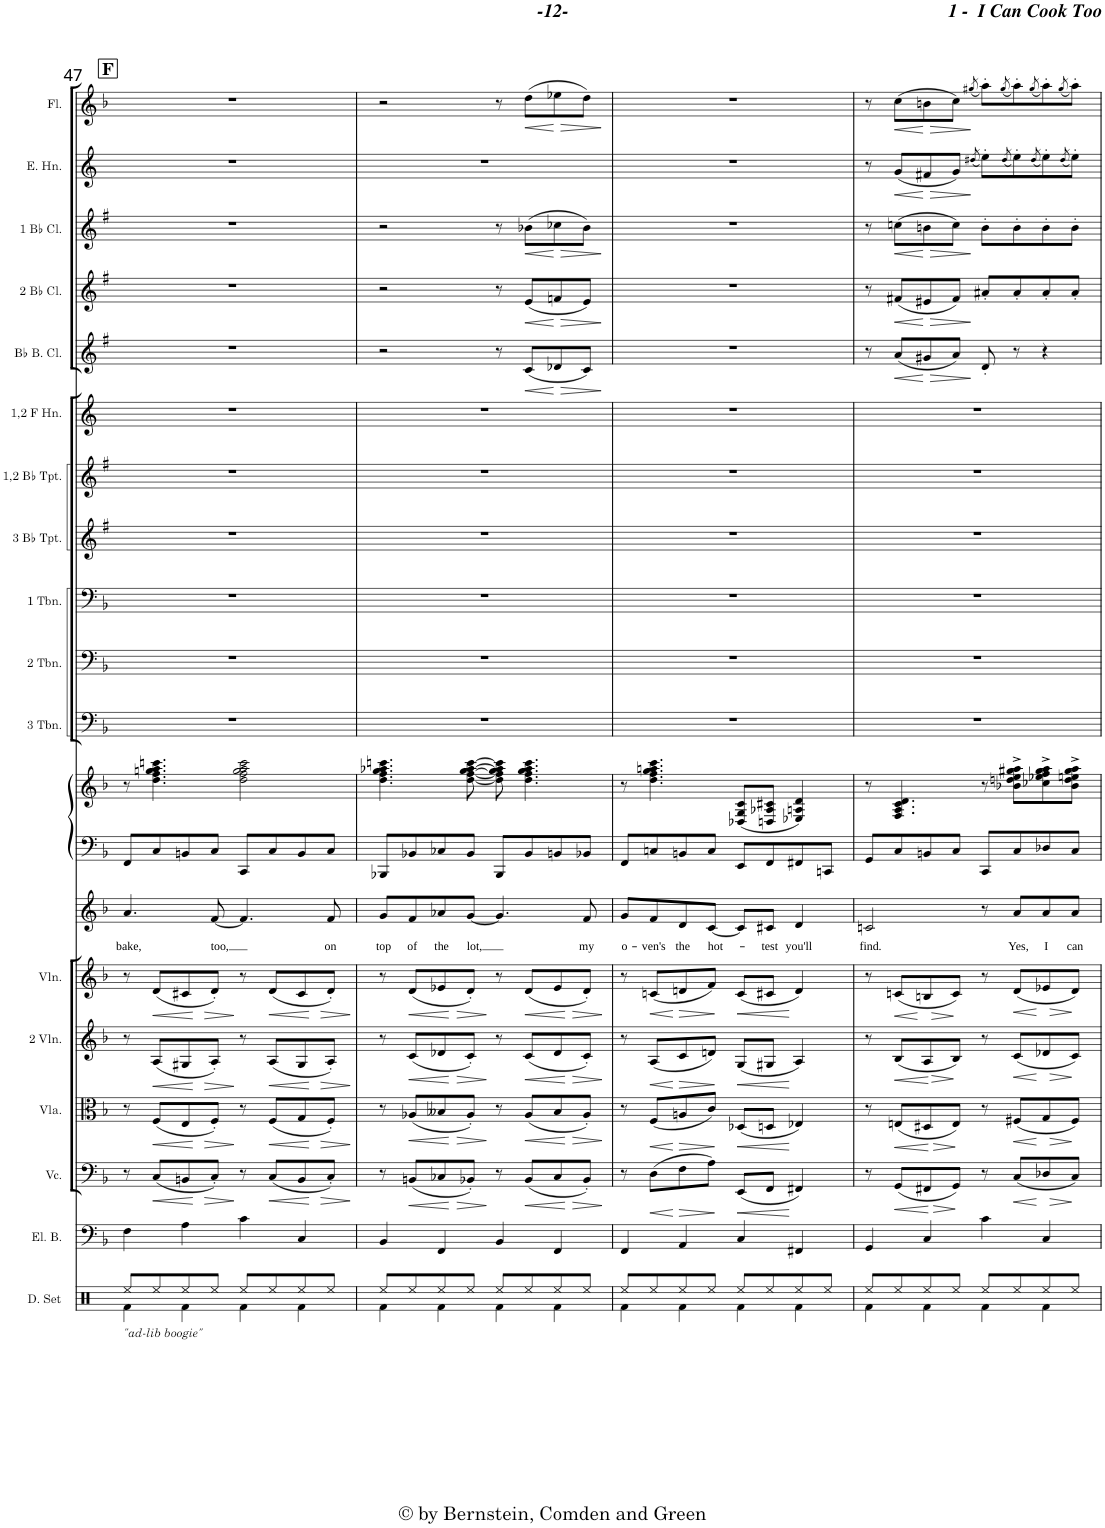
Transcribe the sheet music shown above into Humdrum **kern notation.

**kern	**kern	**kern	**dynam	**kern	**dynam	**kern	**dynam	**kern	**dynam	**kern	**text	**kern	**kern	**kern	**kern	**kern	**kern	**kern	**kern	**kern	**dynam	**kern	**dynam	**kern	**dynam	**kern	**dynam	**kern	**dynam
*part19	*part18	*part17	*part17	*part16	*part16	*part15	*part15	*part14	*part14	*part13	*part13	*part12	*part12	*part11	*part10	*part9	*part8	*part7	*part6	*part5	*part5	*part4	*part4	*part3	*part3	*part2	*part2	*part1	*part1
*staff20	*staff19	*staff18	*staff18	*staff17	*staff17	*staff16	*staff16	*staff15	*staff15	*staff14	*staff14	*staff13	*staff12	*staff11	*staff10	*staff9	*staff8	*staff7	*staff6	*staff5	*staff5	*staff4	*staff4	*staff3	*staff3	*staff2	*staff2	*staff1	*staff1
*I"Drumset	*I"Electric Bass	*I"Violoncello	*	*I"Viola	*	*I"2 Violin	*	*I"Violin	*	*I"Voice	*	*I"Piano	*	*I"3 Trombone	*I"2 Trombone	*I"1 Trombone	*I"3 Bb Trumpet	*I"1,2 Bb Trumpet	*I"1,2 Horn in F	*I"Bb Bass Clarinet	*	*I"2 Bb Clarinet	*	*I"1 Bb Clarinet	*	*I"English Horn	*	*I"Flute	*
*I'D. Set	*I'El. B.	*I'Vc.	*	*I'Vla.	*	*I'2 Vln.	*	*I'Vln.	*	*	*	*I'Pno	*	*I'3 Tbn.	*I'2 Tbn.	*I'1 Tbn.	*I'3 Bb Tpt.	*I'1,2 Bb Tpt.	*	*I'Bb B. Cl.	*	*I'2 Bb Cl.	*	*I'1 Bb Cl.	*	*I'E. Hn.	*	*I'Fl.	*
!!LO:PB:g=z
*clefX	*clefF4	*clefF4	*	*clefC3	*	*clefG2	*	*clefG2	*	*clefG2	*	*clefF4	*clefG2	*clefF4	*clefF4	*clefF4	*clefG2	*clefG2	*clefG2	*clefG2	*	*clefG2	*	*clefG2	*	*clefG2	*	*clefG2	*
*	*Trd7c12	*	*	*	*	*	*	*	*	*	*	*	*	*	*	*	*Trd1c2	*Trd1c2	*Trd4c7	*Trd8c14	*	*Trd1c2	*	*Trd1c2	*	*Trd4c7	*	*	*
*k[]	*k[b-]	*k[b-]	*	*k[b-]	*	*k[b-]	*	*k[b-]	*	*k[b-]	*	*k[b-]	*k[b-]	*k[b-]	*k[b-]	*k[b-]	*k[f#]	*k[f#]	*k[]	*k[f#]	*	*k[f#]	*	*k[f#]	*	*k[]	*	*k[b-]	*
*M2/2	*M2/2	*M2/2	*	*M2/2	*	*M2/2	*	*M2/2	*	*M2/2	*	*M2/2	*M2/2	*M2/2	*M2/2	*M2/2	*M2/2	*M2/2	*M2/2	*M2/2	*	*M2/2	*	*M2/2	*	*M2/2	*	*M2/2	*
*met(c|)	*met(c|)	*met(c|)	*	*met(c|)	*	*met(c|)	*	*met(c|)	*	*met(c|)	*	*met(c|)	*met(c|)	*met(c|)	*met(c|)	*met(c|)	*met(c|)	*met(c|)	*met(c|)	*met(c|)	*	*met(c|)	*	*met(c|)	*	*met(c|)	*	*met(c|)	*
!!LO:REH:place=s1:a:B:fs=14:t=F
=47	=47	=47	=47	=47	=47	=47	=47	=47	=47	=47	=47	=47	=47	=47	=47	=47	=47	=47	=47	=47	=47	=47	=47	=47	=47	=47	=47	=47	=47
*^	*	*	*	*	*	*	*	*	*	*	*	*	*	*	*	*	*	*	*	*	*	*	*	*	*	*	*	*	*
!LO:TX:b:i:t="ad-lib boogie"	!	!	!	!	!	!	!	!	!	!	!	!	!	!	!	!	!	!	!	!	!	!	!	!	!	!	!	!	!	!
!	!	!	!	!	!	!	!	!	!	!	!	!LO:LY:b	!	!	!	!	!	!	!	!	!	!	!	!	!	!	!	!	!	!
8Ree/L	4Rf\	4F\	8r	.	8r	.	8r	.	8r	.	4.a/	bake,	8FF/L	8r	1r	1r	1r	1r	1r	1r	1r	.	1r	.	1r	.	1r	.	1r	.
!	!	!	!	!LO:HP:b	!	!LO:HP:b	!	!LO:HP:b	!	!LO:HP:b	!	!	!	!	!	!	!	!	!	!	!	!	!	!	!	!	!	!	!	!
8Ree/	.	.	(8C/L	<	(8F/L	<	(8A/L	<	(8d/L	<	.	.	8C/	4.dd\ 4.ff\ 4.ggn\ 4.aa\ 4.cccn\	.	.	.	.	.	.	.	.	.	.	.	.	.	.	.	.
8Ree/	4Rf\	4A\	8BBn/	.	8E/	.	8G#X/	.	8c#X/	.	.	.	8BBn/	.	.	.	.	.	.	.	.	.	.	.	.	.	.	.	.	.
!	!	!	!	!LO:HP:n=1:b	!	!LO:HP:n=1:b	!	!LO:HP:n=1:b	!	!LO:HP:n=1:b	!	!LO:LY:b	!	!	!	!	!	!	!	!	!	!	!	!	!	!	!	!	!	!
8Ree/J	.	.	8C'/J)	[ >	8F'/J)	[ >	8A'/J)	[ >	8d'/J)	[ >	[8f/	too,	8C/J	.	.	.	.	.	.	.	.	.	.	.	.	.	.	.	.	.
8Ree/L	4Rf\	4c\	8r	]	8r	]	8r	]	8r	]	4.f/]	.	8CC/L	2dd\ 2ff\ 2gg\ 2aa\ 2ccc\	.	.	.	.	.	.	.	.	.	.	.	.	.	.	.	.
!	!	!	!	!LO:HP:b	!	!LO:HP:b	!	!LO:HP:b	!	!LO:HP:b	!	!	!	!	!	!	!	!	!	!	!	!	!	!	!	!	!	!	!	!
8Ree/	.	.	(8C/L	<	(8F/L	<	(8A/L	<	(8d/L	<	.	.	8C/	.	.	.	.	.	.	.	.	.	.	.	.	.	.	.	.	.
8Ree/	4Rf\	4C/	8BB/	.	8G/	.	8G#/	.	8c#/	.	.	.	8BB/	.	.	.	.	.	.	.	.	.	.	.	.	.	.	.	.	.
!	!	!	!	!LO:HP:n=1:b	!	!LO:HP:n=1:b	!	!LO:HP:n=1:b	!	!LO:HP:n=1:b	!	!LO:LY:b	!	!	!	!	!	!	!	!	!	!	!	!	!	!	!	!	!	!
8Ree/J	.	.	8C'/J)	[ >	8F'/J)	[ >	8A'/J)	[ >	8d'/J)	[ >	8f/	on	8C/J	.	.	.	.	.	.	.	.	.	.	.	.	.	.	.	.	.
*v	*v	*	*	*	*	*	*	*	*	*	*	*	*	*	*	*	*	*	*	*	*	*	*	*	*	*	*	*	*	*
.	.	.	]	.	]	.	]	.	]	.	.	.	.	.	.	.	.	.	.	.	.	.	.	.	.	.	.	.	.
=48	=48	=48	=48	=48	=48	=48	=48	=48	=48	=48	=48	=48	=48	=48	=48	=48	=48	=48	=48	=48	=48	=48	=48	=48	=48	=48	=48	=48	=48
*^	*	*	*	*	*	*	*	*	*	*	*	*	*	*	*	*	*	*	*	*	*	*	*	*	*	*	*	*	*
!	!	!	!	!	!	!	!	!	!	!	!	!LO:LY:b	!	!	!	!	!	!	!	!	!	!	!	!	!	!	!	!	!	!
8Ree/L	4Rf\	4BB-/	8r	.	8r	.	8r	.	8r	.	8g/L	top	8BBB-X/L	4.dd\ 4.ff\ 4.gg\ 4.aa-X\ 4.cccn\	1r	1r	1r	1r	1r	1r	2r	.	2r	.	2r	.	1r	.	2r	.
!	!	!	!	!LO:HP:b	!	!LO:HP:b	!	!LO:HP:b	!	!LO:HP:b	!	!LO:LY:b	!	!	!	!	!	!	!	!	!	!	!	!	!	!	!	!	!	!
8Ree/	.	.	(8BBn/L	<	(8A-X/L	<	(8c/L	<	(8d/L	<	8f/	of	8BB-X/	.	.	.	.	.	.	.	.	.	.	.	.	.	.	.	.	.
!	!	!	!	!	!	!	!	!	!	!	!	!LO:LY:b	!	!	!	!	!	!	!	!	!	!	!	!	!	!	!	!	!	!
8Ree/	4Rf\	4FF/	8C-X/	.	8B--X/	.	8d-X/	.	8e-X/	.	8a-X/	the	8C-X/	.	.	.	.	.	.	.	.	.	.	.	.	.	.	.	.	.
!	!	!	!	!LO:HP:n=1:b	!	!LO:HP:n=1:b	!	!LO:HP:n=1:b	!	!LO:HP:n=1:b	!	!LO:LY:b	!	!	!	!	!	!	!	!	!	!	!	!	!	!	!	!	!	!
8Ree/J	.	.	8BB-X'/J)	[ >	8A-'/J)	[ >	8c'/J)	[ >	8d'/J)	[ >	[8g/J	lot,	8BB-/J	[8dd\ [8ff\ [8gg\ [8aa-\ [8ccc\	.	.	.	.	.	.	.	.	.	.	.	.	.	.	.	.
8Ree/L	4Rf\	4BB-/	8r	]	8r	]	8r	]	8r	]	4.g/]	.	8BBB-/L	8dd\] 8ff\] 8gg\] 8aa-\] 8ccc\]	.	.	.	.	.	.	8r	.	8r	.	8r	.	.	.	8r	.
!	!	!	!	!LO:HP:b	!	!LO:HP:b	!	!LO:HP:b	!	!LO:HP:b	!	!	!	!	!	!	!	!	!	!	!	!LO:HP:b	!	!LO:HP:b	!	!LO:HP:b	!	!	!	!LO:HP:b
8Ree/	.	.	(8BB-/L	<	(8A-/L	<	(8c/L	<	(8d/L	<	.	.	8BB-/	4.dd\ 4.ff\ 4.gg\ 4.aa-\ 4.ccc\	.	.	.	.	.	.	(8c/L	<	(8e/L	<	(8b-X\L	<	.	.	(8dd\L	<
!	!	!	!	!	!	!	!	!	!	!	!	!	!	!	!	!	!	!	!	!	!	!LO:HP:n=1:b	!	!LO:HP:n=1:b	!	!LO:HP:n=1:b	!	!	!	!LO:HP:n=1:b
8Ree/	4Rf\	4FF/	8C-/	.	8B--/	.	8d-/	.	8e-/	.	.	.	8BBn/	.	.	.	.	.	.	.	8d-X/	[ >	8fn/	[ >	8cc-X\	[ >	.	.	8ee-X\	[ >
!	!	!	!	!LO:HP:n=1:b	!	!LO:HP:n=1:b	!	!LO:HP:n=1:b	!	!LO:HP:n=1:b	!	!LO:LY:b	!	!	!	!	!	!	!	!	!	!	!	!	!	!	!	!	!	!
8Ree/J	.	.	8BB-'/J)	[ >	8A-'/J)	[ >	8c'/J)	[ >	8d'/J)	[ >	8f/	my	8BB-X/J	.	.	.	.	.	.	.	8c/J)	.	8e/J)	.	8b-\J)	.	.	.	8dd\J)	.
*v	*v	*	*	*	*	*	*	*	*	*	*	*	*	*	*	*	*	*	*	*	*	*	*	*	*	*	*	*	*	*
.	.	.	]	.	]	.	]	.	]	.	.	.	.	.	.	.	.	.	.	.	]	.	]	.	]	.	.	.	]
=49	=49	=49	=49	=49	=49	=49	=49	=49	=49	=49	=49	=49	=49	=49	=49	=49	=49	=49	=49	=49	=49	=49	=49	=49	=49	=49	=49	=49	=49
*^	*	*	*	*	*	*	*	*	*	*	*	*	*	*	*	*	*	*	*	*	*	*	*	*	*	*	*	*	*
!	!	!	!	!	!	!	!	!	!	!	!	!LO:LY:b	!	!	!	!	!	!	!	!	!	!	!	!	!	!	!	!	!	!
8Ree/L	4Rf\	4FF/	8r	.	8r	.	8r	.	8r	.	8g/L	o-	8FF/L	8r	1r	1r	1r	1r	1r	1r	1r	.	1r	.	1r	.	1r	.	1r	.
!	!	!	!	!LO:HP:b	!	!LO:HP:b	!	!LO:HP:b	!	!LO:HP:b	!	!LO:LY:b	!	!	!	!	!	!	!	!	!	!	!	!	!	!	!	!	!	!
8Ree/	.	.	(8D\L	<	(8F/L	<	(8A/L	<	(8cn/L	<	8f/	-ven's	8Cn/	4.dd\ 4.ff\ 4.gg\ 4.aan\ 4.ccc\	.	.	.	.	.	.	.	.	.	.	.	.	.	.	.	.
!	!	!	!	!LO:HP:n=1:b	!	!LO:HP:n=1:b	!	!LO:HP:n=1:b	!	!LO:HP:n=1:b	!	!LO:LY:b	!	!	!	!	!	!	!	!	!	!	!	!	!	!	!	!	!	!
8Ree/	4Rf\	4AA/	8F\	[ >	8An/	[ >	8c/	[ >	8dn/	[ >	8d/	the	8BBn/	.	.	.	.	.	.	.	.	.	.	.	.	.	.	.	.	.
!	!	!	!	!	!	!	!	!	!	!	!	!LO:LY:b	!	!	!	!	!	!	!	!	!	!	!	!	!	!	!	!	!	!
8Ree/J	.	.	8A\J)	.	8c/J)	.	8dn/J)	.	8f/J)	.	[8c/J	hot-	8C/J	.	.	.	.	.	.	.	.	.	.	.	.	.	.	.	.	.
!	!	!	!	!LO:HP:n=1:b	!	!LO:HP:n=1:b	!	!LO:HP:n=1:b	!	!LO:HP:n=1:b	!	!	!	!	!	!	!	!	!	!	!	!	!	!	!	!	!	!	!	!
8Ree/L	4Rf\	4C/	(8EE/L	] <	(8D-X/L	] <	(8G/L	] <	(8c/L	] <	8c/L]	.	8EE/L	(8D-X/ 8G/ 8c/L	.	.	.	.	.	.	.	.	.	.	.	.	.	.	.	.
!	!	!	!	!	!	!	!	!	!	!	!	!LO:LY:b	!	!	!	!	!	!	!	!	!	!	!	!	!	!	!	!	!	!
8Ree/	.	.	8FF/J	.	8Dn/J	.	8G#X/J	.	8c#X/J	.	8c#X/J	-test	8FF/	8Dn/ 8A-X/ 8c#X/J	.	.	.	.	.	.	.	.	.	.	.	.	.	.	.	.
!	!	!	!	!	!	!	!	!	!	!	!	!LO:LY:b	!	!	!	!	!	!	!	!	!	!	!	!	!	!	!	!	!	!
8Ree/	4Rf\	4FF#X/	4FF#X/)	[	4E-X/)	[	4A/)	[	4d/)	[	4d/	you'll	8FF#X/	4E-X/ 4An/ 4d/)	.	.	.	.	.	.	.	.	.	.	.	.	.	.	.	.
8Ree/J	.	.	.	.	.	.	.	.	.	.	.	.	8CCn/J	.	.	.	.	.	.	.	.	.	.	.	.	.	.	.	.	.
=50	=50	=50	=50	=50	=50	=50	=50	=50	=50	=50	=50	=50	=50	=50	=50	=50	=50	=50	=50	=50	=50	=50	=50	=50	=50	=50	=50	=50	=50	=50
!	!	!	!	!	!	!	!	!	!	!	!	!LO:LY:b	!	!	!	!	!	!	!	!	!	!	!	!	!	!	!	!	!	!
8Ree/L	4Rf\	4GG/	8r	.	8r	.	8r	.	8r	.	2cn/	find.	8GG/L	8r	1r	1r	1r	1r	1r	1r	8r	.	8r	.	8r	.	8r	.	8r	.
!	!	!	!	!LO:HP:b	!	!LO:HP:b	!	!LO:HP:b	!	!LO:HP:b	!	!	!	!	!	!	!	!	!	!	!	!LO:HP:b	!	!LO:HP:b	!	!LO:HP:b	!	!LO:HP:b	!	!LO:HP:b
8Ree/	.	.	(8GG/L	<	(8En/L	<	(8B-/L	<	(8cn/L	<	.	.	8C/	4.F/ 4.A/ 4.c/ 4.d/	.	.	.	.	.	.	(8a/L	<	(8f#X/L	<	(8ccn\L	<	(8g/L	<	(8cc\L	<
!	!	!	!	!LO:HP:b	!	!LO:HP:b	!	!LO:HP:b	!	!LO:HP:n=1:b	!	!	!	!	!	!	!	!	!	!	!	!LO:HP:n=1:b	!	!LO:HP:n=1:b	!	!LO:HP:n=1:b	!	!LO:HP:n=1:b	!	!LO:HP:n=1:b
8Ree/	4Rf\	4C/	8FF#X/	>	8D#X/	>	8A/	>	8Bn/	[ >	.	.	8BBn/	.	.	.	.	.	.	.	8g#X/	[ >	8e#X/	[ >	8bn\	[ >	8f#X/	[ >	8bn\	[ >
8Ree/J	.	.	8GG/J)	[	8E/J)	[	8B-/J)	[	8c/J)	.	.	.	8C/J	.	.	.	.	.	.	.	8a/J)	.	8f#/J)	.	8cc\J)	.	8g/J)	.	8cc\J)	.
.	.	.	.	.	.	.	.	.	.	.	.	.	.	.	.	.	.	.	.	.	.	.	.	.	.	.	(8qdd#X/	.	(8qgg#X/	.
8Ree/L	4Rf\	4c\	8r	]	8r	]	8r	]	8r	]	8r	.	8CC/L	8r	.	.	.	.	.	.	8d'/	]	8a#X'/L	]	8b'\L	]	8ee'\L)	]	8aa'\L)	]
.	.	.	.	.	.	.	.	.	.	.	.	.	.	.	.	.	.	.	.	.	.	.	.	.	.	.	(8qdd#/	.	(8qgg#/	.
!	!	!	!	!LO:HP:b	!	!LO:HP:b	!	!LO:HP:b	!	!LO:HP:b	!	!LO:LY:b	!	!	!	!	!	!	!	!	!	!	!	!	!	!	!	!	!	!
8Ree/	.	.	(8C/L	<	(8F#X/L	<	(8c/L	<	(8d/L	<	8a/L	Yes,	8C/	8b-X\^ 8ddn\^ 8ee\^ 8gg#X\^ 8aa\^L	.	.	.	.	.	.	8r	.	8a#'/	.	8b'\	.	8ee'\)	.	8aa'\)	.
.	.	.	.	.	.	.	.	.	.	.	.	.	.	.	.	.	.	.	.	.	.	.	.	.	.	.	(8qdd#/	.	(8qgg#/	.
!	!	!	!	!LO:HP:n=1:b	!	!LO:HP:n=1:b	!	!LO:HP:n=1:b	!	!LO:HP:n=1:b	!	!LO:LY:b	!	!	!	!	!	!	!	!	!	!	!	!	!	!	!	!	!	!
8Ree/	4Rf\	4C/	8D-X/	[ >	8G/	[ >	8d-X/	[ >	8e-X/	[ >	8a/	I	8D-X/	8cc-X\^ 8ee-X\^ 8ff\^ 8gg#\^ 8aa\^	.	.	.	.	.	.	4r	.	8a#'/	.	8b'\	.	8ee'\)	.	8aa'\)	.
.	.	.	.	.	.	.	.	.	.	.	.	.	.	.	.	.	.	.	.	.	.	.	.	.	.	.	(8qdd#/	.	(8qgg#/	.
!	!	!	!	!	!	!	!	!	!	!	!	!LO:LY:b	!	!	!	!	!	!	!	!	!	!	!	!	!	!	!	!	!	!
8Ree/J	.	.	8C/J)	.	8F#/J)	.	8c/J)	.	8d/J)	.	8a/J	can	8C/J	8b-\^ 8dd\^ 8een\^ 8gg#\^ 8aa\^J	.	.	.	.	.	.	.	.	8a#'/J	.	8b'\J	.	8ee'\J)	.	8aa'\J)	.
*v	*v	*	*	*	*	*	*	*	*	*	*	*	*	*	*	*	*	*	*	*	*	*	*	*	*	*	*	*	*	*
.	.	.	]	.	]	.	]	.	]	.	.	.	.	.	.	.	.	.	.	.	.	.	.	.	.	.	.	.	.
=	=	=	=	=	=	=	=	=	=	=	=	=	=	=	=	=	=	=	=	=	=	=	=	=	=	=	=	=	=
*-	*-	*-	*-	*-	*-	*-	*-	*-	*-	*-	*-	*-	*-	*-	*-	*-	*-	*-	*-	*-	*-	*-	*-	*-	*-	*-	*-	*-	*-
